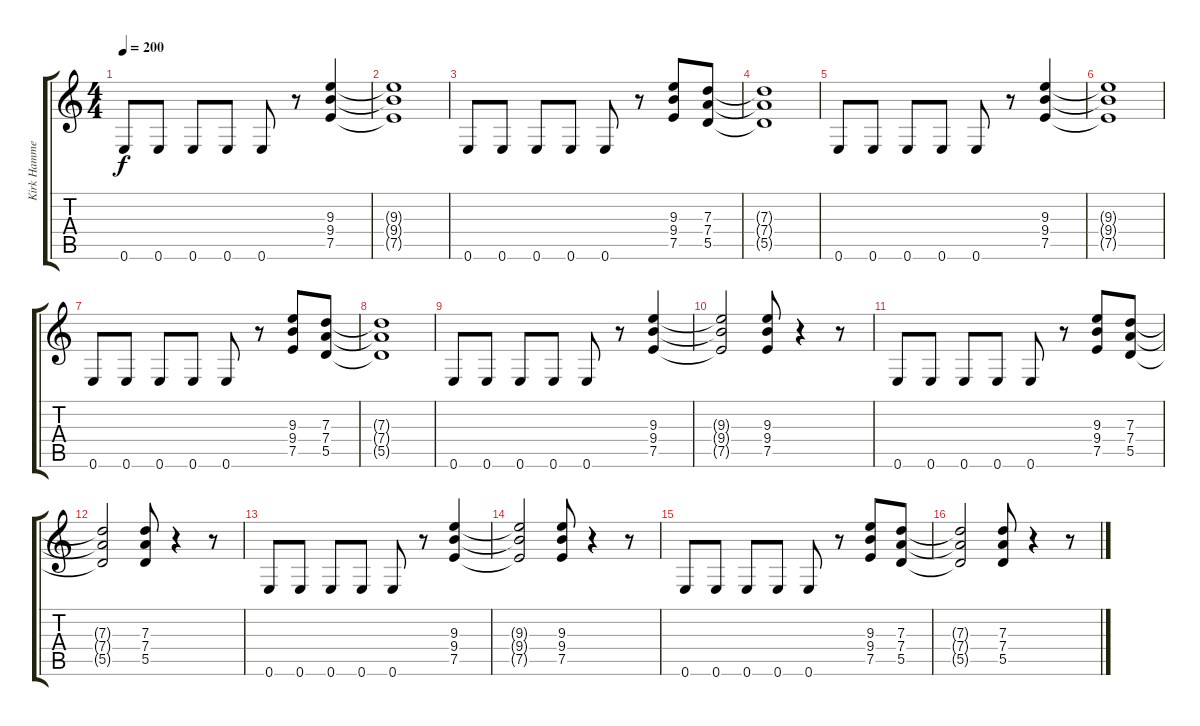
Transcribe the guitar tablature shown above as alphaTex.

\track ("Kirk Hammet (Guitar)" "Kirk Hamme") {instrument overdrivenguitar}
\staff {score tabs}
\tuning (E4 B3 G3 D3 A2 E2) {hide}
\ts (4 4)
\tempo 200
\clef g2
\ks c
0.6.8{dy f} 0.6.8 0.6.8 0.6.8 0.6.8 r.8 (9.3 9.4 7.5).4 |
(9.3{t} 9.4{t} 7.5{t}).1 |
0.6.8 0.6.8 0.6.8 0.6.8 0.6.8 r.8 (9.3 9.4 7.5).8 (7.3 7.4 5.5).8 |
(7.3{t} 7.4{t} 5.5{t}).1 |
0.6.8 0.6.8 0.6.8 0.6.8 0.6.8 r.8 (9.3 9.4 7.5).4 |
(9.3{t} 9.4{t} 7.5{t}).1 |
0.6.8 0.6.8 0.6.8 0.6.8 0.6.8 r.8 (9.3 9.4 7.5).8 (7.3 7.4 5.5).8 |
(7.3{t} 7.4{t} 5.5{t}).1 |
0.6.8 0.6.8 0.6.8 0.6.8 0.6.8 r.8 (9.3 9.4 7.5).4 |
(9.3{t} 9.4{t} 7.5{t}).2 (9.3 9.4 7.5).8 r.4 r.8 |
0.6.8 0.6.8 0.6.8 0.6.8 0.6.8 r.8 (9.3 9.4 7.5).8 (7.3 7.4 5.5).8 |
(7.3{t} 7.4{t} 5.5{t}).2 (7.3 7.4 5.5).8 r.4 r.8 |
0.6.8 0.6.8 0.6.8 0.6.8 0.6.8 r.8 (9.3 9.4 7.5).4 |
(9.3{t} 9.4{t} 7.5{t}).2 (9.3 9.4 7.5).8 r.4 r.8 |
0.6.8 0.6.8 0.6.8 0.6.8 0.6.8 r.8 (9.3 9.4 7.5).8 (7.3 7.4 5.5).8 |
(7.3{t} 7.4{t} 5.5{t}).2 (7.3 7.4 5.5).8 r.4 r.8
